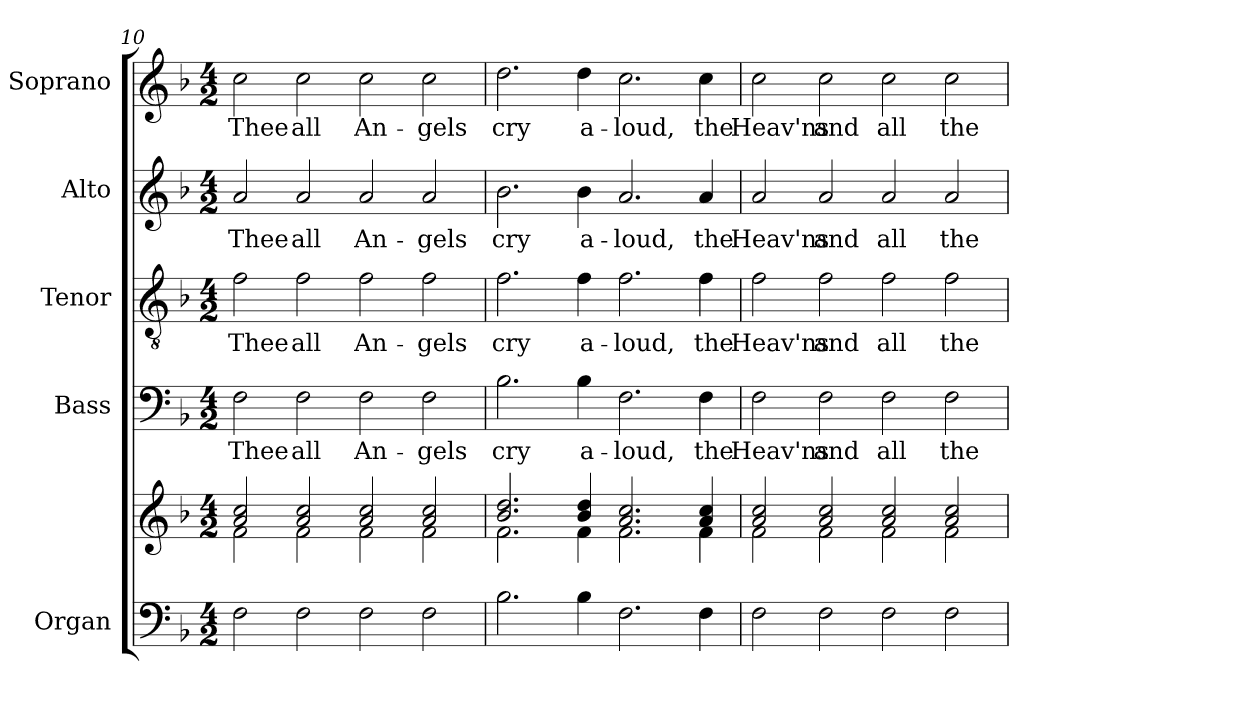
**kern	**kern	**kern	**text	**kern	**text	**kern	**text	**kern	**text
*part5	*part5	*part4	*part4	*part3	*part3	*part2	*part2	*part1	*part1
*staff6	*staff5	*staff4	*staff4	*staff3	*staff3	*staff2	*staff2	*staff1	*staff1
*I"Organ	*	*I"Bass	*	*I"Tenor	*	*I"Alto	*	*I"Soprano	*
*I'Org.	*	*I'B.	*	*I'T.	*	*I'A.	*	*I'S.	*
*clefF4	*clefG2	*clefF4	*	*clefGv2	*	*clefG2	*	*clefG2	*
*	*	*	*	*ITrd7c12	*	*	*	*	*
*k[b-]	*k[b-]	*k[b-]	*	*k[b-]	*	*k[b-]	*	*k[b-]	*
*F:	*F:	*F:	*	*F:	*	*F:	*	*F:	*
*M4/2	*M4/2	*M4/2	*	*M4/2	*	*M4/2	*	*M4/2	*
=10	=10	=10	=10	=10	=10	=10	=10	=10	=10
*	*^	*	*	*	*	*	*	*	*
!	!	!	!	!LO:LY:b:color=#000000	!	!	!	!	!	!
!	!	!	!	!	!	!LO:LY:b:color=#000000	!	!	!	!
!	!	!	!	!	!	!	!	!LO:LY:b:color=#000000	!	!
!	!	!	!	!	!	!	!	!	!	!LO:LY:b:color=#000000
2Fi\	2ai/ 2cci	2fi\	2Fi\	Thee	2Fi\	Thee	2ai/	Thee	2cci\	Thee
!	!	!	!	!LO:LY:b:color=#000000	!	!	!	!	!	!
!	!	!	!	!	!	!LO:LY:b:color=#000000	!	!	!	!
!	!	!	!	!	!	!	!	!LO:LY:b:color=#000000	!	!
!	!	!	!	!	!	!	!	!	!	!LO:LY:b:color=#000000
2Fi\	2ai/ 2cci	2fi\	2Fi\	all	2Fi\	all	2ai/	all	2cci\	all
!	!	!	!	!LO:LY:b:color=#000000	!	!	!	!	!	!
!	!	!	!	!	!	!LO:LY:b:color=#000000	!	!	!	!
!	!	!	!	!	!	!	!	!LO:LY:b:color=#000000	!	!
!	!	!	!	!	!	!	!	!	!	!LO:LY:b:color=#000000
2Fi\	2ai/ 2cci	2fi\	2Fi\	An-	2Fi\	An-	2ai/	An-	2cci\	An-
!	!	!	!	!LO:LY:b:color=#000000	!	!	!	!	!	!
!	!	!	!	!	!	!LO:LY:b:color=#000000	!	!	!	!
!	!	!	!	!	!	!	!	!LO:LY:b:color=#000000	!	!
!	!	!	!	!	!	!	!	!	!	!LO:LY:b:color=#000000
2Fi\	2ai/ 2cci	2fi\	2Fi\	-gels	2Fi\	-gels	2ai/	-gels	2cci\	-gels
=11	=11	=11	=11	=11	=11	=11	=11	=11	=11	=11
!	!	!	!	!LO:LY:b:color=#000000	!	!	!	!	!	!
!	!	!	!	!	!	!LO:LY:b:color=#000000	!	!	!	!
!	!	!	!	!	!	!	!	!LO:LY:b:color=#000000	!	!
!	!	!	!	!	!	!	!	!	!	!LO:LY:b:color=#000000
2.B-i\	2.b-i/ 2.ddi	2.fi\	2.B-i\	cry	2.Fi\	cry	2.b-i\	cry	2.ddi\	cry
!	!	!	!	!LO:LY:b:color=#000000	!	!	!	!	!	!
!	!	!	!	!	!	!LO:LY:b:color=#000000	!	!	!	!
!	!	!	!	!	!	!	!	!LO:LY:b:color=#000000	!	!
!	!	!	!	!	!	!	!	!	!	!LO:LY:b:color=#000000
4B-i\	4b-i/ 4ddi	4fi\	4B-i\	a-	4Fi\	a-	4b-i\	a-	4ddi\	a-
!	!	!	!	!LO:LY:b:color=#000000	!	!	!	!	!	!
!	!	!	!	!	!	!LO:LY:b:color=#000000	!	!	!	!
!	!	!	!	!	!	!	!	!LO:LY:b:color=#000000	!	!
!	!	!	!	!	!	!	!	!	!	!LO:LY:b:color=#000000
2.Fi\	2.ai/ 2.cci	2.fi\	2.Fi\	-loud,	2.Fi\	-loud,	2.ai/	-loud,	2.cci\	-loud,
!	!	!	!	!LO:LY:b:color=#000000	!	!	!	!	!	!
!	!	!	!	!	!	!LO:LY:b:color=#000000	!	!	!	!
!	!	!	!	!	!	!	!	!LO:LY:b:color=#000000	!	!
!	!	!	!	!	!	!	!	!	!	!LO:LY:b:color=#000000
4Fi\	4ai/ 4cci	4fi\	4Fi\	the	4Fi\	the	4ai/	the	4cci\	the
=12	=12	=12	=12	=12	=12	=12	=12	=12	=12	=12
!	!	!	!	!LO:LY:b:color=#000000	!	!	!	!	!	!
!	!	!	!	!	!	!LO:LY:b:color=#000000	!	!	!	!
!	!	!	!	!	!	!	!	!LO:LY:b:color=#000000	!	!
!	!	!	!	!	!	!	!	!	!	!LO:LY:b:color=#000000
2Fi\	2ai/ 2cci	2fi\	2Fi\	Heav'ns	2Fi\	Heav'ns	2ai/	Heav'ns	2cci\	Heav'ns
!	!	!	!	!LO:LY:b:color=#000000	!	!	!	!	!	!
!	!	!	!	!	!	!LO:LY:b:color=#000000	!	!	!	!
!	!	!	!	!	!	!	!	!LO:LY:b:color=#000000	!	!
!	!	!	!	!	!	!	!	!	!	!LO:LY:b:color=#000000
2Fi\	2ai/ 2cci	2fi\	2Fi\	and	2Fi\	and	2ai/	and	2cci\	and
!	!	!	!	!LO:LY:b:color=#000000	!	!	!	!	!	!
!	!	!	!	!	!	!LO:LY:b:color=#000000	!	!	!	!
!	!	!	!	!	!	!	!	!LO:LY:b:color=#000000	!	!
!	!	!	!	!	!	!	!	!	!	!LO:LY:b:color=#000000
2Fi\	2ai/ 2cci	2fi\	2Fi\	all	2Fi\	all	2ai/	all	2cci\	all
!	!	!	!	!LO:LY:b:color=#000000	!	!	!	!	!	!
!	!	!	!	!	!	!LO:LY:b:color=#000000	!	!	!	!
!	!	!	!	!	!	!	!	!LO:LY:b:color=#000000	!	!
!	!	!	!	!	!	!	!	!	!	!LO:LY:b:color=#000000
2Fi\	2ai/ 2cci	2fi\	2Fi\	the	2Fi\	the	2ai/	the	2cci\	the
*	*v	*v	*	*	*	*	*	*	*	*
=	=	=	=	=	=	=	=	=	=
*-	*-	*-	*-	*-	*-	*-	*-	*-	*-
